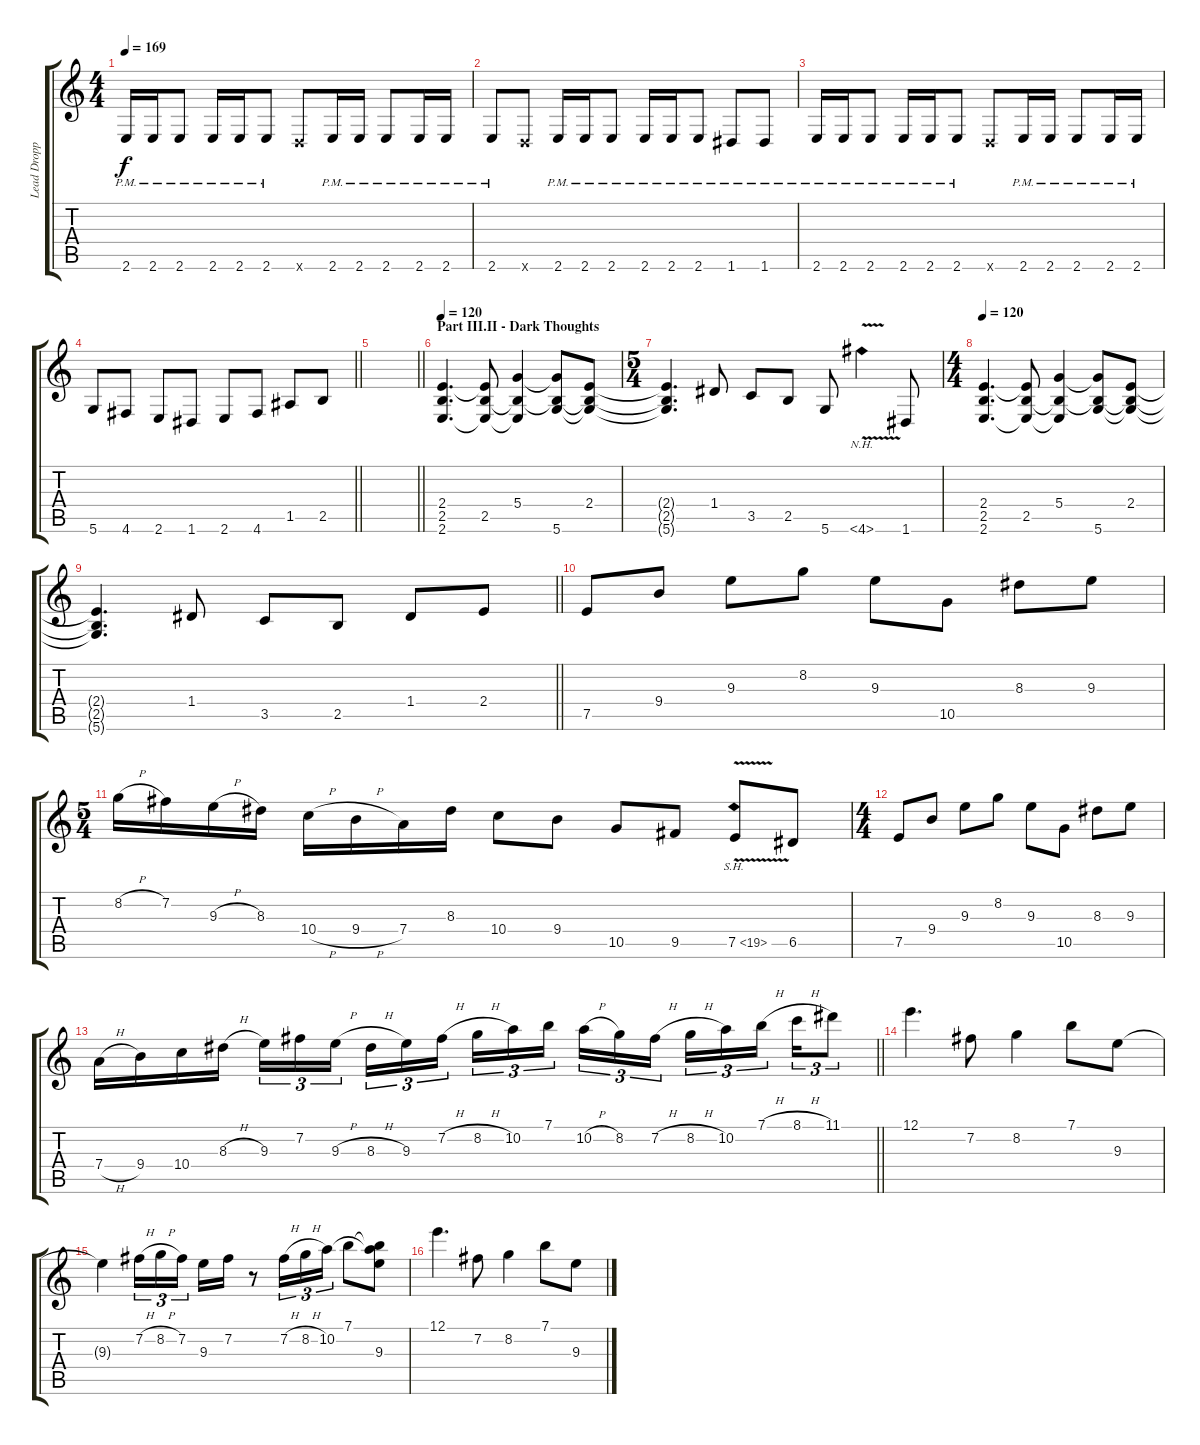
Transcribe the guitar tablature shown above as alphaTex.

\track ("Lead Dropped D " "Lead Dropp") {instrument distortionguitar}
\staff {score tabs}
\tuning (E4 B3 G3 D3 A2 D2) {hide}
\ts (4 4)
\tempo 169
\clef g2
\ks c
2.6{pm}.16{dy f} 2.6{pm}.16 2.6{pm}.8 2.6{pm}.16 2.6{pm}.16 2.6{pm}.8 0.6{x}.8 2.6{pm}.16 2.6{pm}.16 2.6{pm}.8 2.6{pm}.16 2.6{pm}.16 |
2.6{pm}.8 0.6{x}.8 2.6{pm}.16 2.6{pm}.16 2.6{pm}.8 2.6{pm}.16 2.6{pm}.16 2.6{pm}.8 1.6{pm}.8 1.6{pm}.8 |
2.6{pm}.16 2.6{pm}.16 2.6{pm}.8 2.6{pm}.16 2.6{pm}.16 2.6{pm}.8 0.6{x}.8 2.6{pm}.16 2.6{pm}.16 2.6{pm}.8 2.6{pm}.16 2.6{pm}.16 |
\barLineRight lightlight
5.6.8 4.6.8 2.6.8 1.6.8 2.6.8 4.6.8 1.5.8 2.5.8 |
\barLineRight lightlight
|
\section ("" "Part III.II - Dark Thoughts")
\tempo 120
(2.4 2.5 2.6).4{d} (2.4{t} 2.5 2.6{t}).8 (5.4 2.5{t} 2.6{t}).4 (5.4{t} 2.5{t} 5.6).8 (2.4 2.5{t} 5.6{t}).8 |
\ts (5 4)
(2.4{t} 2.5{t} 5.6{t}).4{d} 1.4.8 3.5.8 2.5.8 5.6.8 4.6{nh v}.4 1.6.8 |
\ts (4 4)
\tempo 120
(2.4 2.5 2.6).4{d} (2.4{t} 2.5 2.6{t}).8 (5.4 2.5{t} 2.6{t}).4 (5.4{t} 2.5{t} 5.6).8 (2.4 2.5{t} 5.6{t}).8 |
\barLineRight lightlight
(2.4{t} 2.5{t} 5.6{t}).4{d} 1.4.8 3.5.8 2.5.8 1.4.8 2.4.8 |
7.5.8 9.4.8 9.3.8 8.2.8 9.3.8 10.5.8 8.3.8 9.3.8 |
\ts (5 4)
8.2{h}.16 7.2.16 9.3{h}.16 8.3.16 10.4{h}.16 9.4{h}.16 7.4.16 8.3.16 10.4.8 9.4.8 10.5.8 9.5.8 7.5{sh 12 v}.8 6.5.8 |
\ts (4 4)
7.5.8 9.4.8 9.3.8 8.2.8 9.3.8 10.5.8 8.3.8 9.3.8 |
\barLineRight lightlight
7.4{h}.16 9.4.16 10.4.16 8.3{h}.16 9.3.16{tu (3 2)} 7.2.16{tu (3 2)} 9.3{h}.16{tu (3 2) beam splitsecondary} 8.3{h}.16{tu (3 2)} 9.3.16{tu (3 2)} 7.2{h}.16{tu (3 2)} 8.2{h}.16{tu (3 2)} 10.2.16{tu (3 2)} 7.1.16{tu (3 2) beam splitsecondary} 10.2{h}.16{tu (3 2)} 8.2.16{tu (3 2)} 7.2{h}.16{tu (3 2)} 8.2{h}.16{tu (3 2)} 10.2.16{tu (3 2)} 7.1{h}.16{tu (3 2) beam splitsecondary} 8.1{h}.16{tu (3 2)} 11.1.8{tu (3 2)} |
12.1.4{d} 7.2.8 8.2.4 7.1.8 9.3.8 |
9.3{t}.4 7.2{h}.16{tu (3 2)} 8.2{h}.16{tu (3 2)} 7.2.16{tu (3 2) beam splitsecondary} 9.3.16 7.2.16 r.8 7.2{h}.16{tu (3 2)} 8.2{h}.16{tu (3 2)} 10.2.16{tu (3 2)} 7.1.8 (7.1{t} 10.2{t} 9.3).8 |
12.1.4{d} 7.2.8 8.2.4 7.1.8 9.3.8
